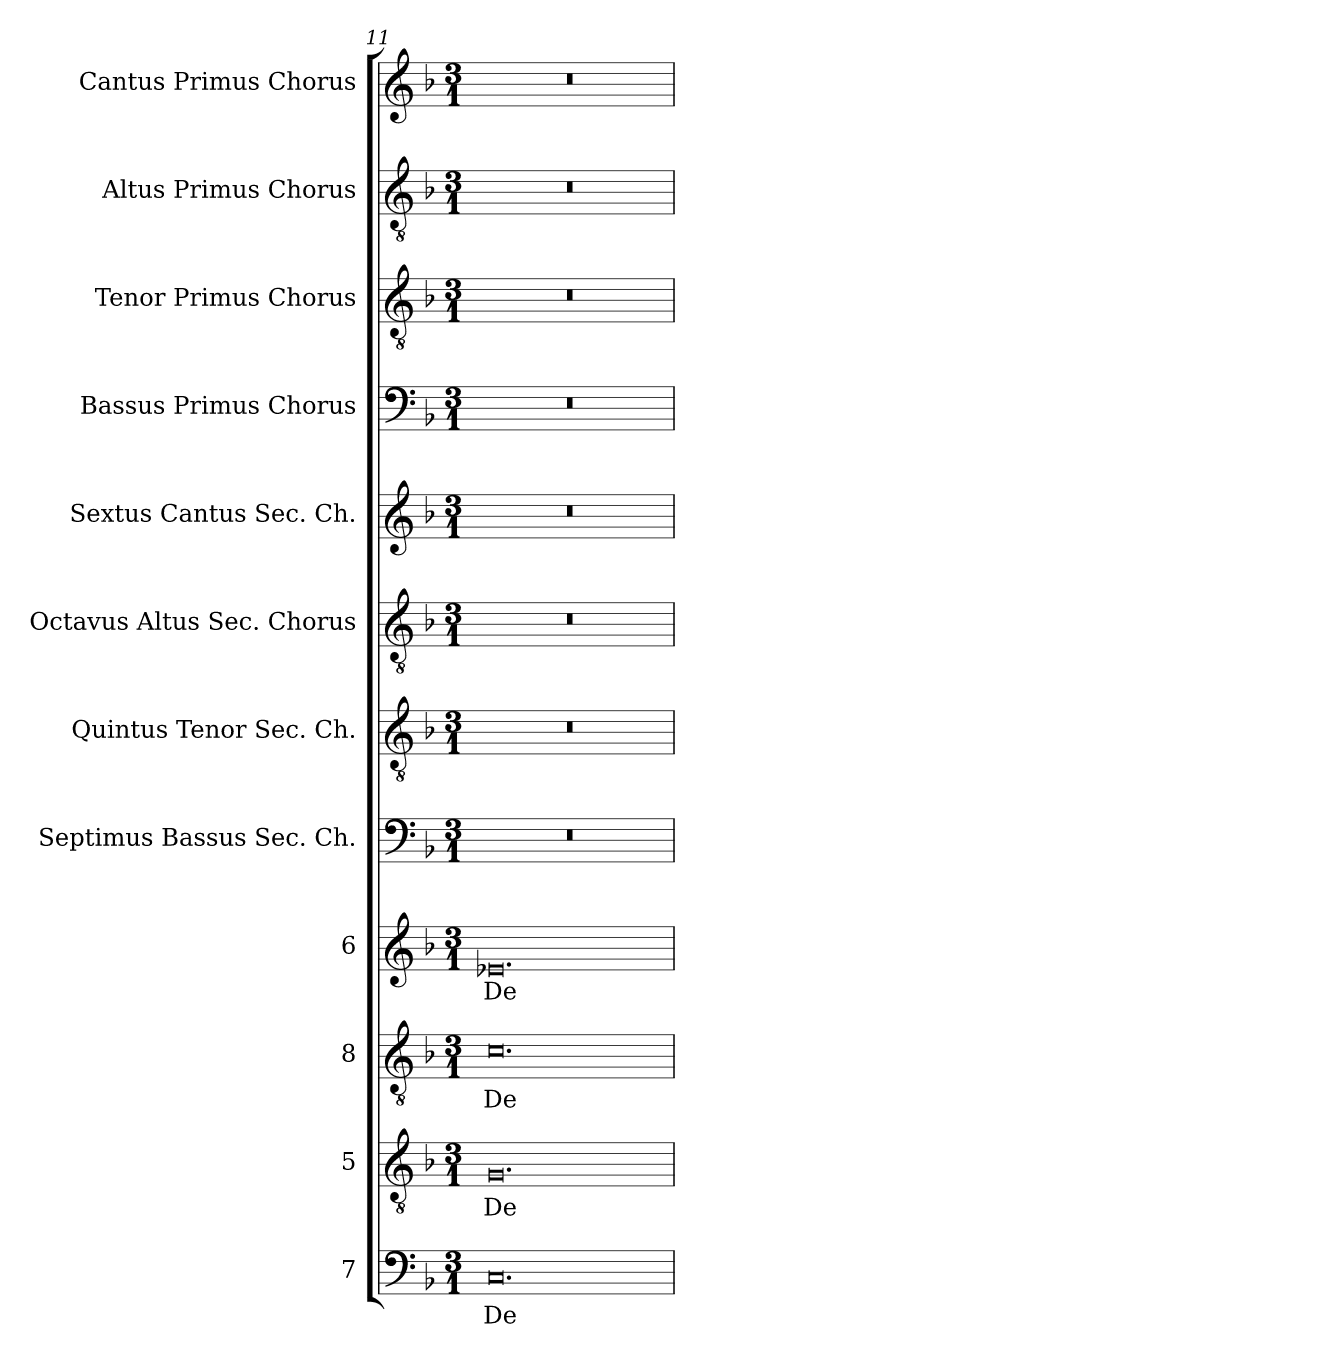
**kern	**text	**kern	**text	**kern	**text	**kern	**text	**kern	**kern	**kern	**kern	**kern	**kern	**kern	**kern
*part12	*part12	*part11	*part11	*part10	*part10	*part9	*part9	*part8	*part7	*part6	*part5	*part4	*part3	*part2	*part1
*staff12	*staff12	*staff11	*staff11	*staff10	*staff10	*staff9	*staff9	*staff8	*staff7	*staff6	*staff5	*staff4	*staff3	*staff2	*staff1
*I"7	*	*I"5	*	*I"8	*	*I"6	*	*I"Septimus  Bassus Sec. Ch.	*I"Quintus  Tenor Sec. Ch.	*I"Octavus  Altus Sec. Chorus	*I"Sextus  Cantus Sec. Ch.	*I"Bassus  Primus Chorus	*I"Tenor  Primus Chorus	*I"Altus  Primus Chorus	*I"Cantus  Primus Chorus
*	*	*	*	*	*	*	*	*I'B	*	*	*	*	*I'T	*I'A	*I'C
*clefF4	*	*clefGv2	*	*clefGv2	*	*clefG2	*	*clefF4	*clefGv2	*clefGv2	*clefG2	*clefF4	*clefGv2	*clefGv2	*clefG2
*k[b-]	*	*k[b-]	*	*k[b-]	*	*k[b-]	*	*k[b-]	*k[b-]	*k[b-]	*k[b-]	*k[b-]	*k[b-]	*k[b-]	*k[b-]
*F:	*	*F:	*	*F:	*	*F:	*	*F:	*F:	*F:	*F:	*F:	*F:	*F:	*F:
*M3/1	*	*M3/1	*	*M3/1	*	*M3/1	*	*M3/1	*M3/1	*M3/1	*M3/1	*M3/1	*M3/1	*M3/1	*M3/1
=11	=11	=11	=11	=11	=11	=11	=11	=11	=11	=11	=11	=11	=11	=11	=11
!	!LO:LY:b:cj	!	!LO:LY:b:cj	!	!LO:LY:b:cj	!	!LO:LY:b:cj	!	!	!	!	!	!	!	!
0.C	De-	0.G	De-	0.c	De-	0.e-X	De-	0.r	0.r	0.r	0.r	0.r	0.r	0.r	0.r
=	=	=	=	=	=	=	=	=	=	=	=	=	=	=	=
*-	*-	*-	*-	*-	*-	*-	*-	*-	*-	*-	*-	*-	*-	*-	*-
